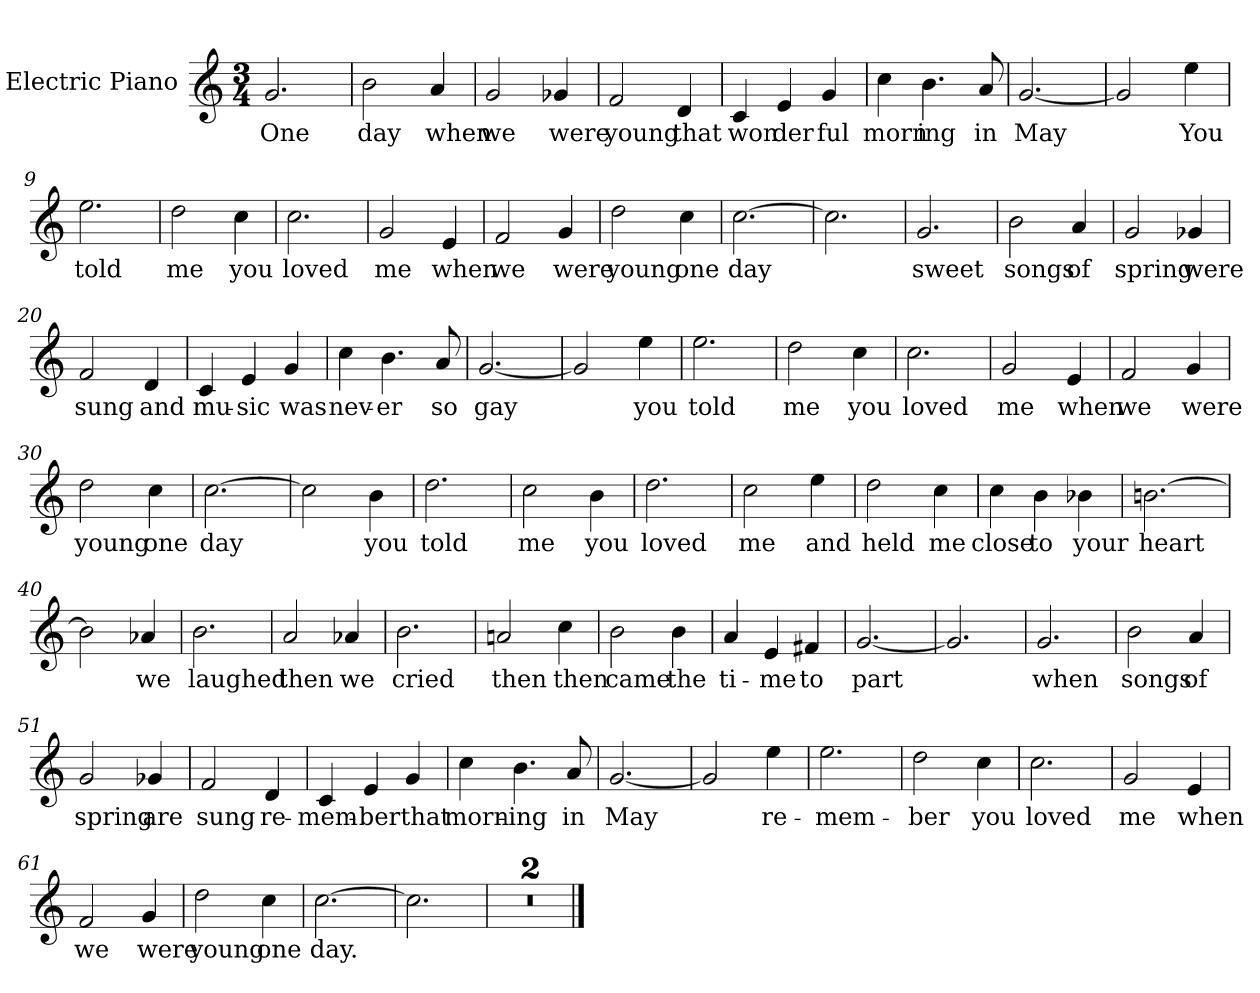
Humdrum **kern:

**kern	**text
*part1	*part1
*staff1	*staff1
*I"Electric Piano	*
*I'E.Pno	*
*clefG2	*
*k[]	*
*C:	*
*M3/4	*
=1	=1
2.g/	One
=2	=2
2b\	day
4a/	when
=3	=3
2g/	we
4g-X/	were
=4	=4
2f/	young
4d/	that
=5	=5
4c/	won
4e/	der
4g/	ful
=6	=6
4cc\	morn
4.b\	ing
8a/	in
!!LO:LB:g=z
=7	=7
[2.g/	May
=8	=8
2g/]	.
4ee\	You
=9	=9
2.ee\	told
=10	=10
2dd\	me
4cc\	you
=11	=11
2.cc\	loved
=12	=12
2g/	me
4e/	when
=13	=13
2f/	we
4g/	were
=14	=14
2dd\	young
4cc\	one
=15	=15
[2.cc\	day
!!LO:LB:g=z
=16	=16
2.cc\]	.
=17	=17
2.g/	sweet
=18	=18
2b\	songs
4a/	of
=19	=19
2g/	spring
4g-X/	were
=20	=20
2f/	sung
4d/	and
=21	=21
4c/	mu-
4e/	-sic
4g/	was
=22	=22
4cc\	nev-
4.b\	-er
8a/	so
=23	=23
[2.g/	gay
!!LO:LB:g=z
=24	=24
2g/]	.
4ee\	you
=25	=25
2.ee\	told
=26	=26
2dd\	me
4cc\	you
=27	=27
2.cc\	loved
=28	=28
2g/	me
4e/	when
=29	=29
2f/	we
4g/	were
=30	=30
2dd\	young
4cc\	one
=31	=31
[2.cc\	day
=32	=32
2cc\]	.
4b\	you
!!LO:LB:g=z
=33	=33
2.dd\	told
=34	=34
2cc\	me
4b\	you
=35	=35
2.dd\	loved
=36	=36
2cc\	me
4ee\	and
=37	=37
2dd\	held
4cc\	me
=38	=38
4cc\	close
4b\	to
4b-X\	your
=39	=39
[2.bn\	heart
=40	=40
2b\]	.
4a-X/	we
!!LO:LB:g=z
=41	=41
2.b\	laughed
=42	=42
2a/	then
4a-X/	we
=43	=43
2.b\	cried
=44	=44
2an/	then
4cc\	then
=45	=45
2b\	came
4b\	the
=46	=46
4a/	ti-
4e/	-me
4f#X/	to
=47	=47
[2.g/	part
=48	=48
2.g/]	.
=49	=49
2.g/	when
!!LO:LB:g=z
=50	=50
2b\	songs
4a/	of
=51	=51
2g/	spring
4g-X/	are
=52	=52
2f/	sung
4d/	re-
=53	=53
4c/	-mem-
4e/	-ber
4g/	that
=54	=54
4cc\	morn-
4.b\	-ing
8a/	in
=55	=55
[2.g/	May
=56	=56
2g/]	.
4ee\	re-
!!LO:LB:g=z
=57	=57
2.ee\	-mem-
=58	=58
2dd\	-ber
4cc\	you
=59	=59
2.cc\	loved
=60	=60
2g/	me
4e/	when
=61	=61
2f/	we
4g/	were
=62	=62
2dd\	young
4cc\	one
=63	=63
[2.cc\	day.
=64	=64
2.cc\]	.
=65	=65
2.r	.
=66	=66
2.r	.
==	==
*-	*-
